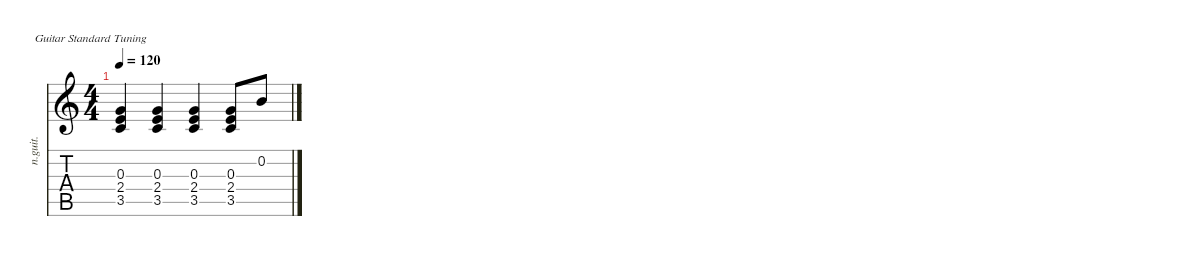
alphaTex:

\defaultSystemsLayout 4
\hideDynamics
\bracketExtendMode nobrackets
\otherSystemsTrackNameOrientation horizontal
\track ("Nylon Guitar" "n.guit.") {instrument acousticguitarnylon}
\staff {score tabs}
\tuning (E4 B3 G3 D3 A2 E2)
\ts (4 4)
\tempo 120
\clef g2
\ks c
(3.5 2.4 0.3).4{dy mf instrument acousticguitarnylon beam Up} (0.3 2.4 3.5).4{beam Up} (0.3 2.4 3.5).4{beam Up} (0.3 2.4 3.5).8{beam Up} 0.2.8{beam Up}
